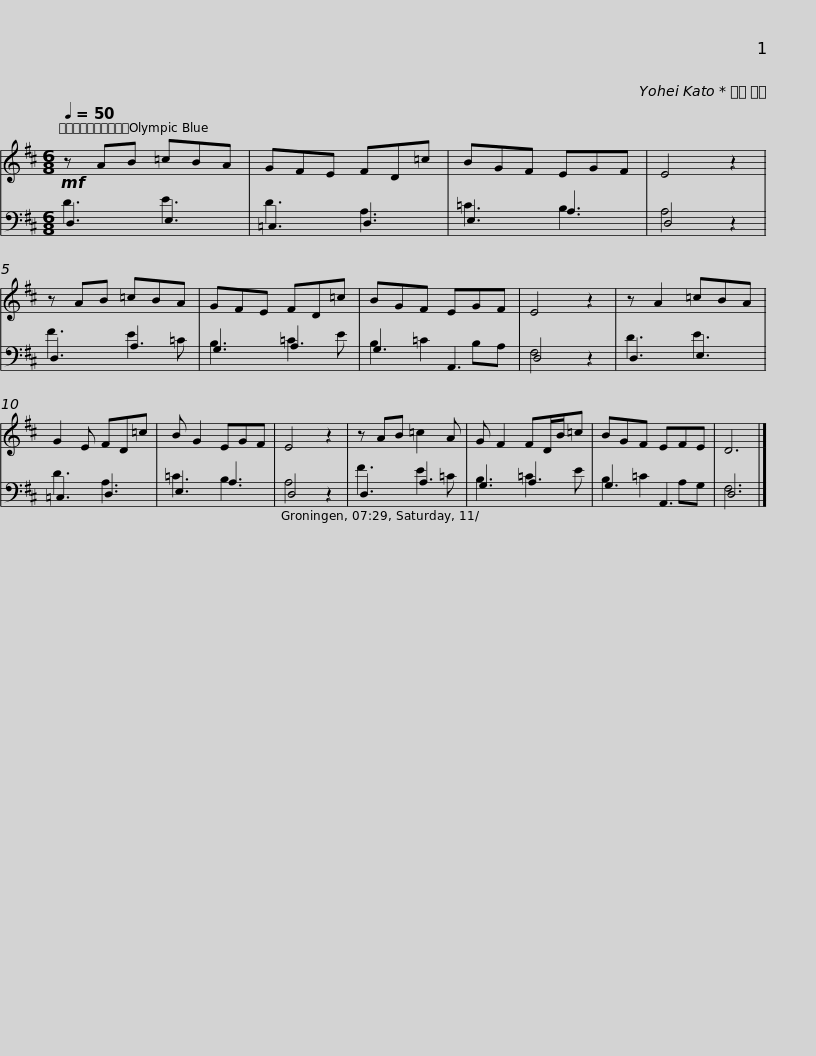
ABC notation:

X:1
%%score { 1 | ( 2 3 ) }
L:1/8
Q:1/4=50
M:6/8
I:linebreak $
K:D
V:1 treble
V:2 bass
V:3 bass
V:1
!mf! z AB =cBA | GFE FD=c | BGF EGF | E4 z2 | z AB =cBA |$ %5
 GFE FD=c | BGF EGF | E4 z2 | z A2 =cBA | G2 E FD=c | %10
 B G2 EGF |$ E4 z2 | z AB =c2 A | G F2 FD/B/=c | BGF EFE | %15
 D6 |] %16
V:2
 D,3 E,3 | =C,3 D,3 | E,3 A,3 | D,4 z2 | D,3 A,3 |$ %5
 G,3 A,3 | G,3 A,,3 | D,4 z2 | D,3 E,3 | =C,3 D,3 | %10
 E,3 A,3 |$ D,4 z2 | D,3 A,3 | G,3 A,3 | G,3 A,,3 | %15
 D,6 |] %16
V:3
 D3 E3 | D3 A,3 | =C3 B,3 | A,4 z2 | F3 E2 =C |$ %5
 B,3 =C2 E | B,2 =C2 B,A, | F,4 z2 | D3 E3 | D3 A,3 | %10
 =C3 B,3 |$ A,4 z2 | F3 E2 =C | B,3 =C2 E | B,2 =C2 A,G, | %15
 F,6 |] %16
